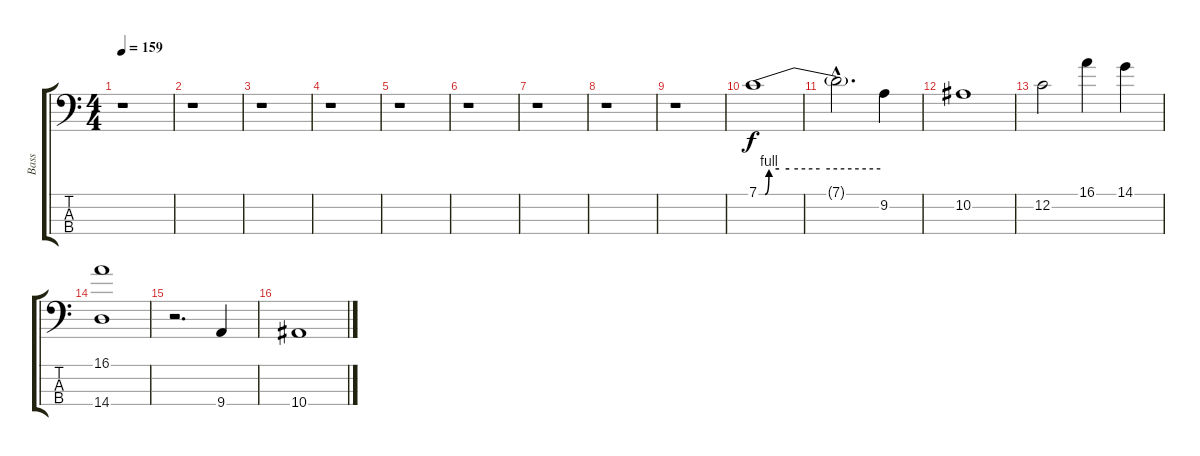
\track ("Bass" "Bass") {instrument electricbasspick}
\staff {score tabs}
\tuning (F2 C2 G1 C1) {hide}
\ts (4 4)
\tempo 159
\tempo 169
\tempo 159
\clef f4
\ks c
r.1{dy f instrument electricbasspick} |
r.1 |
r.1 |
r.1 |
r.1 |
r.1 |
r.1 |
r.1 |
r.1 |
7.1{be (custom 0 0 3 0 5 4 10 4 15 4 30 4 60 4)}.1 |
7.1{hac t}.2{d} 9.2.4 |
10.2.1 |
12.2.2 16.1.4 14.1.4 |
(16.1 14.4).1 |
r.2{d} 9.4.4 |
10.4.1
